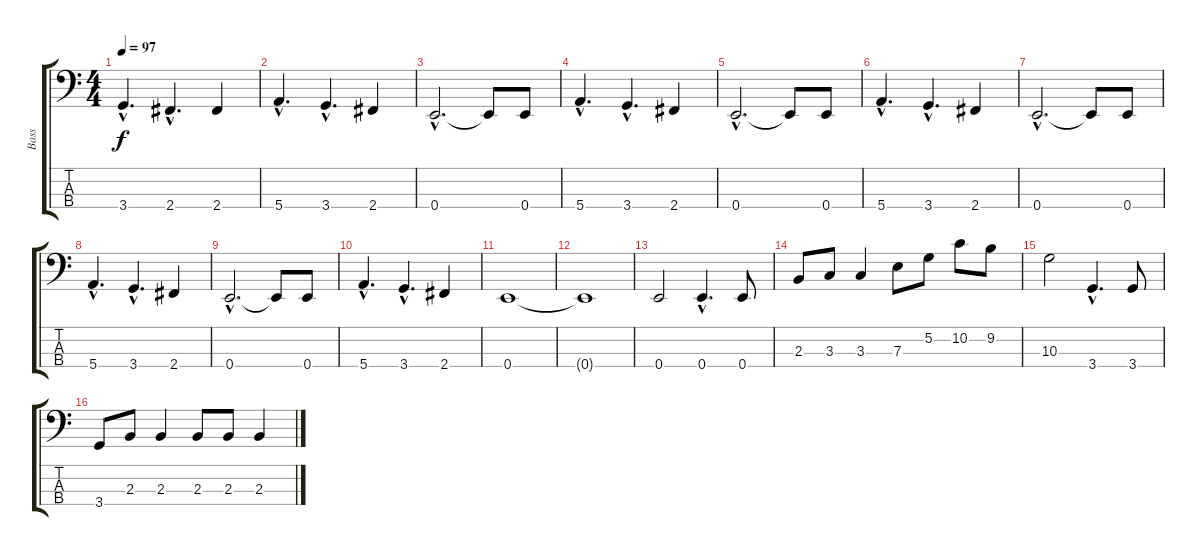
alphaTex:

\track ("Bass" "Bass") {instrument electricbassfinger}
\staff {score tabs}
\tuning (G2 D2 A1 E1) {hide}
\ts (4 4)
\tempo 97
\clef f4
\ks c
3.4{hac}.4{d dy f} 2.4{hac}.4{d} 2.4.4 |
5.4{hac}.4{d} 3.4{hac}.4{d} 2.4.4 |
0.4{hac}.2{d} 0.4{t}.8 0.4.8 |
5.4{hac}.4{d} 3.4{hac}.4{d} 2.4.4 |
0.4{hac}.2{d} 0.4{t}.8 0.4.8 |
5.4{hac}.4{d} 3.4{hac}.4{d} 2.4.4 |
0.4{hac}.2{d} 0.4{t}.8 0.4.8 |
5.4{hac}.4{d} 3.4{hac}.4{d} 2.4.4 |
0.4{hac}.2{d} 0.4{t}.8 0.4.8 |
5.4{hac}.4{d} 3.4{hac}.4{d} 2.4.4 |
0.4.1 |
0.4{t}.1 |
0.4.2 0.4{hac}.4{d} 0.4.8 |
2.3.8 3.3.8 3.3.4 7.3.8 5.2.8 10.2.8 9.2.8 |
10.3.2 3.4{hac}.4{d} 3.4.8 |
3.4.8 2.3.8 2.3.4 2.3.8 2.3.8 2.3.4
